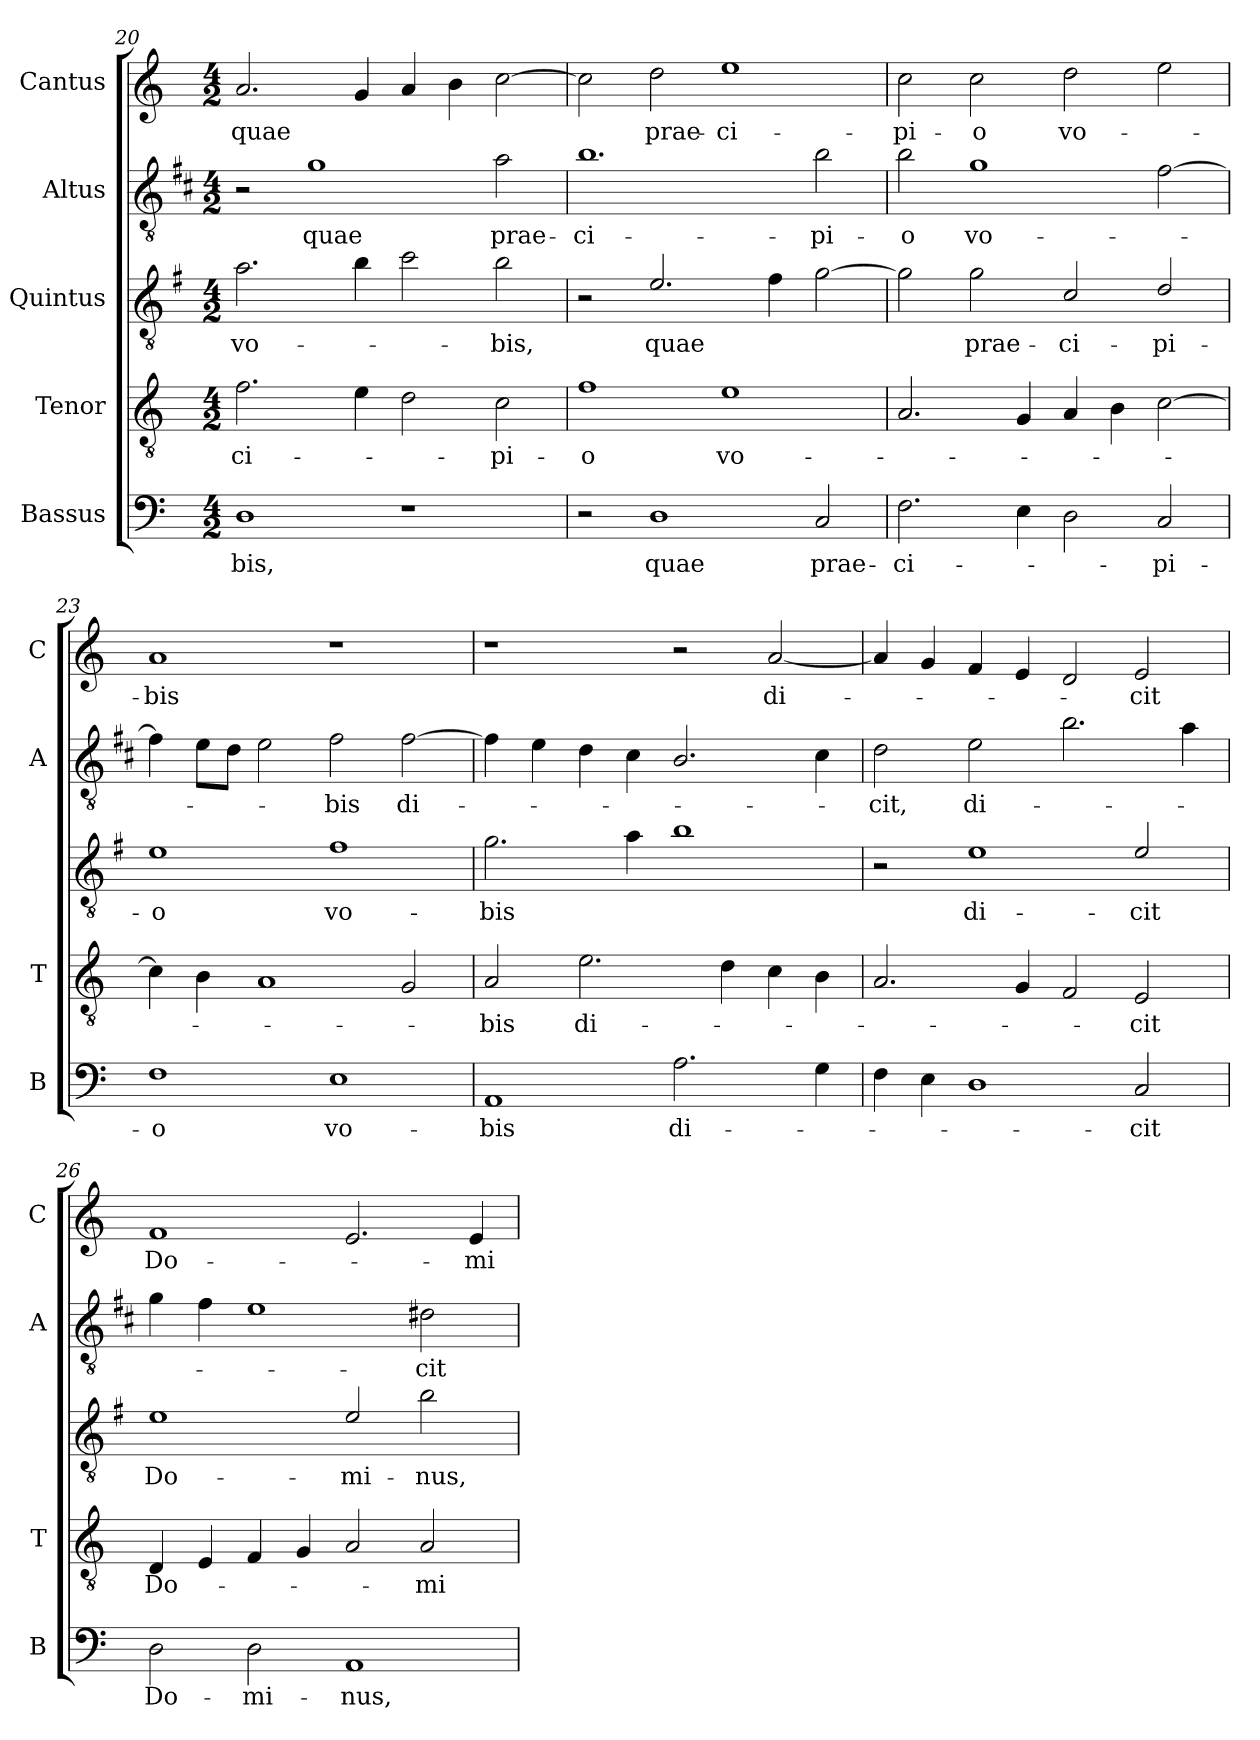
**kern	**text	**kern	**text	**kern	**text	**kern	**text	**kern	**text
*part5	*part5	*part4	*part4	*part3	*part3	*part2	*part2	*part1	*part1
*staff5	*staff5	*staff4	*staff4	*staff3	*staff3	*staff2	*staff2	*staff1	*staff1
*I"Bassus	*	*I"Tenor	*	*I"Quintus	*	*I"Altus	*	*I"Cantus	*
*I'B	*	*I'T	*	*	*	*I'A	*	*I'C	*
!!LO:LB:g=z
*clefF4	*	*clefGv2	*	*clefGv2	*	*clefGv2	*	*clefG2	*
*	*	*	*	*ITrd4c7	*	*ITrd1c2	*	*	*
*k[]	*	*k[]	*	*k[]	*	*k[]	*	*k[]	*
*C:	*	*C:	*	*C:	*	*C:	*	*C:	*
*M4/2	*	*M4/2	*	*M4/2	*	*M4/2	*	*M4/2	*
=20	=20	=20	=20	=20	=20	=20	=20	=20	=20
!	!LO:LY:b	!	!LO:LY:b	!	!LO:LY:b	!	!	!	!LO:LY:b
1D	-bis,	2.f\	-ci-	2.d\	vo-	2r	.	2.a/	quae
!	!	!	!	!	!	!	!LO:LY:b	!	!
.	.	.	.	.	.	1f	quae	.	.
.	.	4e\	.	4e\	.	.	.	4g/	.
1r	.	2d\	.	2f\	.	.	.	4a/	.
.	.	.	.	.	.	.	.	4b\	.
!	!	!	!LO:LY:b	!	!LO:LY:b	!	!LO:LY:b	!	!
.	.	2c\	-pi-	2e\	-bis,	2g\	prae-	[2cc\	.
=21	=21	=21	=21	=21	=21	=21	=21	=21	=21
!	!	!	!LO:LY:b	!	!	!	!LO:LY:b	!	!
2r	.	1f	-o	2r	.	1.a	-ci-	2cc\]	.
!	!LO:LY:b	!	!	!	!LO:LY:b	!	!	!	!LO:LY:b
1D	quae	.	.	2.A/	quae	.	.	2dd\	prae-
!	!	!	!LO:LY:b	!	!	!	!	!	!LO:LY:b
.	.	1e	vo-	.	.	.	.	1ee	-ci-
.	.	.	.	4B\	.	.	.	.	.
!	!LO:LY:b	!	!	!	!	!	!LO:LY:b	!	!
2C/	prae-	.	.	[2c\	.	2a\	-pi-	.	.
=22	=22	=22	=22	=22	=22	=22	=22	=22	=22
!	!LO:LY:b	!	!	!	!	!	!LO:LY:b	!	!LO:LY:b
2.F\	-ci-	2.A/	.	2c\]	.	2a\	-o	2cc\	-pi-
!	!	!	!	!	!LO:LY:b	!	!LO:LY:b	!	!LO:LY:b
.	.	.	.	2c\	prae-	1f	vo-	2cc\	-o
4E\	.	4G/	.	.	.	.	.	.	.
!	!	!	!	!	!LO:LY:b	!	!	!	!LO:LY:b
2D\	.	4A/	.	2F/	-ci-	.	.	2dd\	vo-
.	.	4B\	.	.	.	.	.	.	.
!	!LO:LY:b	!	!	!	!LO:LY:b	!	!	!	!
2C/	-pi-	[2c\	.	2G/	-pi-	[2e\	.	2ee\	.
=23	=23	=23	=23	=23	=23	=23	=23	=23	=23
!	!LO:LY:b	!	!	!	!LO:LY:b	!	!	!	!LO:LY:b
1F	-o	4c\]	.	1A	-o	4e\]	.	1a	-bis
.	.	4B\	.	.	.	8d\L	.	.	.
.	.	.	.	.	.	8c\J	.	.	.
.	.	1A	.	.	.	2d\	.	.	.
!	!LO:LY:b	!	!	!	!LO:LY:b	!	!LO:LY:b	!	!
1E	vo-	.	.	1B	vo-	2e\	-bis	1r	.
!	!	!	!	!	!	!	!LO:LY:b	!	!
.	.	2G/	.	.	.	[2e\	di-	.	.
=24	=24	=24	=24	=24	=24	=24	=24	=24	=24
!	!LO:LY:b	!	!LO:LY:b	!	!LO:LY:b	!	!	!	!
1AA	-bis	2A/	-bis	2.c\	-bis	4e\]	.	1r	.
.	.	.	.	.	.	4d\	.	.	.
!	!	!	!LO:LY:b	!	!	!	!	!	!
.	.	2.e\	di-	.	.	4c\	.	.	.
.	.	.	.	4d\	.	4B\	.	.	.
!	!LO:LY:b	!	!	!	!	!	!	!	!
2.A\	di-	.	.	1e	.	2.A/	.	2r	.
.	.	4d\	.	.	.	.	.	.	.
!	!	!	!	!	!	!	!	!	!LO:LY:b
.	.	4c\	.	.	.	.	.	[2a/	di-
4G\	.	4B\	.	.	.	4B\	.	.	.
!!LO:LB:g=z
=25	=25	=25	=25	=25	=25	=25	=25	=25	=25
!	!	!	!	!	!	!	!LO:LY:b	!	!
4F\	.	2.A/	.	2r	.	2c\	-cit,	4a/]	.
4E\	.	.	.	.	.	.	.	4g/	.
!	!	!	!	!	!LO:LY:b	!	!LO:LY:b	!	!
1D	.	.	.	1A	di-	2d\	di-	4f/	.
.	.	4G/	.	.	.	.	.	4e/	.
.	.	2F/	.	.	.	2.a\	.	2d/	.
!	!LO:LY:b	!	!LO:LY:b	!	!LO:LY:b	!	!	!	!LO:LY:b
2C/	-cit	2E/	-cit	2A/	-cit	.	.	2e/	-cit
.	.	.	.	.	.	4g\	.	.	.
=26	=26	=26	=26	=26	=26	=26	=26	=26	=26
!	!LO:LY:b	!	!LO:LY:b	!	!LO:LY:b	!	!	!	!LO:LY:b
2D\	Do-	4D/	Do-	1A	Do-	4f\	.	1f	Do-
.	.	4E/	.	.	.	4e\	.	.	.
!	!LO:LY:b	!	!	!	!	!	!	!	!
2D\	-mi-	4F/	.	.	.	1d	.	.	.
.	.	4G/	.	.	.	.	.	.	.
!	!LO:LY:b	!	!	!	!LO:LY:b	!	!	!	!
1AA	-nus,	2A/	.	2A/	-mi-	.	.	2.e/	.
!	!	!	!LO:LY:b	!	!LO:LY:b	!	!LO:LY:b	!	!
.	.	2A/	-mi-	2e\	-nus,	2c#X\	-cit	.	.
!	!	!	!	!	!	!	!	!	!LO:LY:b
.	.	.	.	.	.	.	.	4e/	-mi-
=	=	=	=	=	=	=	=	=	=
*-	*-	*-	*-	*-	*-	*-	*-	*-	*-
